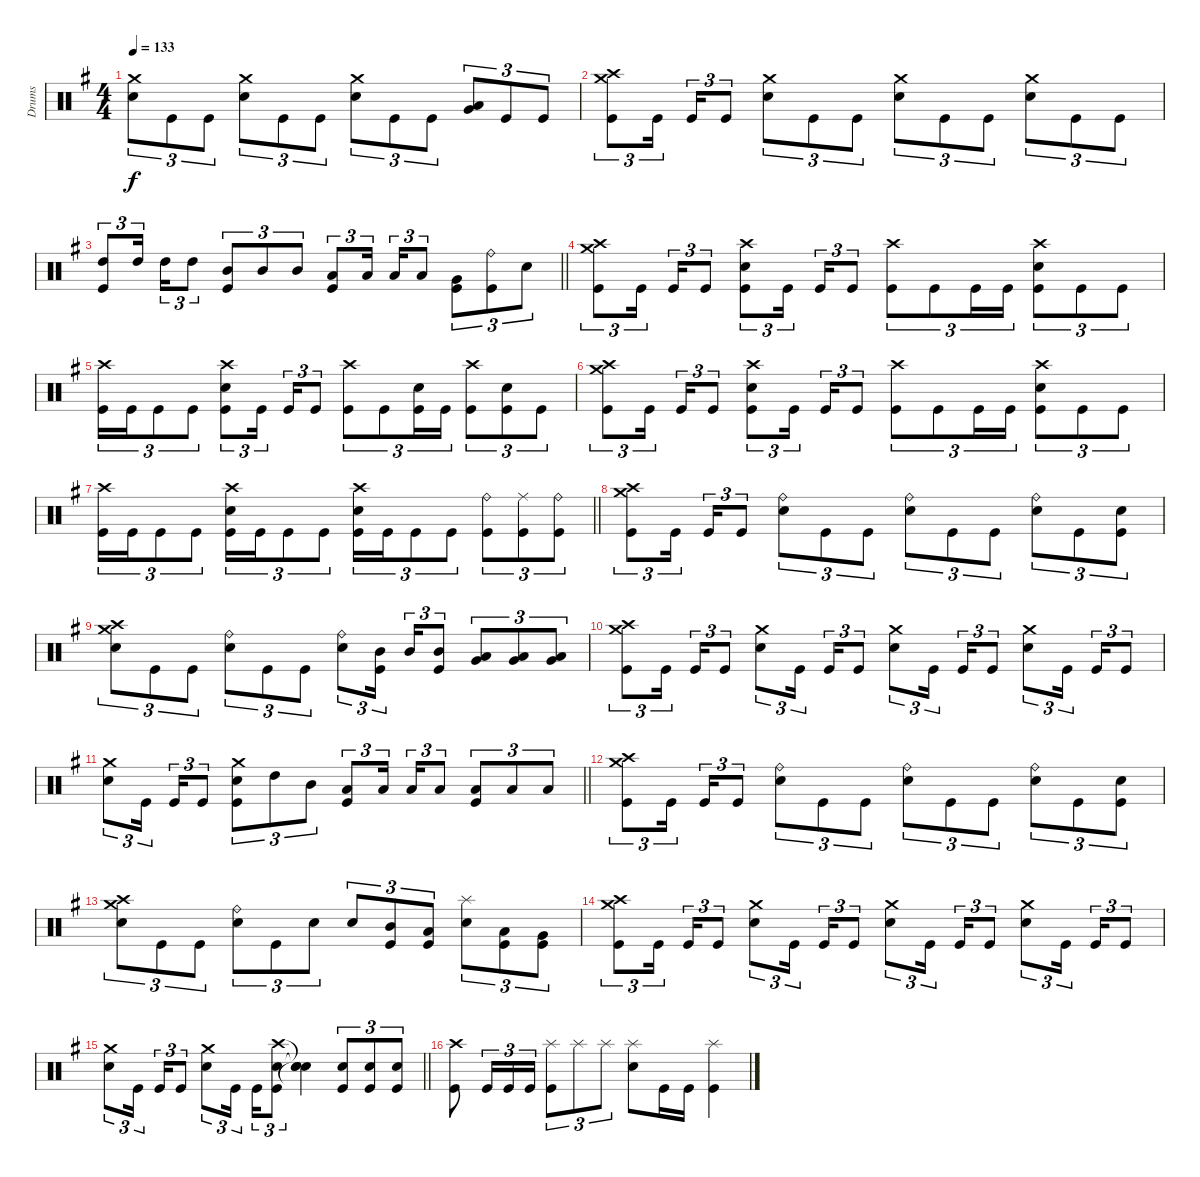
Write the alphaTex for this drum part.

\track ("Drums" "Drums") {instrument percussion}
\staff
\articulation defaults
\ts (4 4)
\tempo 133
\clef neutral
\ks eminor
("Crash medium (hit)" "Electric Snare (hit)").8{tu (3 2) dy f} "Kick (hit)".8{tu (3 2)} "Kick (hit)".8{tu (3 2)} ("Crash medium (hit)" "Electric Snare (hit)").8{tu (3 2)} "Kick (hit)".8{tu (3 2)} "Kick (hit)".8{tu (3 2)} ("Crash medium (hit)" "Electric Snare (hit)").8{tu (3 2)} "Kick (hit)".8{tu (3 2)} "Kick (hit)".8{tu (3 2)} ("Low Floor Tom (hit)" "Very Low Tom (hit)").8{tu (3 2)} "Kick (hit)".8{tu (3 2)} "Kick (hit)".8{tu (3 2)} |
("Crash high (hit)" "Crash medium (hit)" "Kick (hit)").8{tu (3 2)} "Kick (hit)".16{tu (3 2) beam splitsecondary} "Kick (hit)".16{tu (3 2)} "Kick (hit)".8{tu (3 2)} ("Crash medium (hit)" "Electric Snare (hit)").8{tu (3 2)} "Kick (hit)".8{tu (3 2)} "Kick (hit)".8{tu (3 2)} ("Crash medium (hit)" "Electric Snare (hit)").8{tu (3 2)} "Kick (hit)".8{tu (3 2)} "Kick (hit)".8{tu (3 2)} ("Crash medium (hit)" "Electric Snare (hit)").8{tu (3 2)} "Kick (hit)".8{tu (3 2)} "Kick (hit)".8{tu (3 2)} |
\barLineRight lightlight
("High Tom (hit)" "Kick (hit)").8{tu (3 2)} "High Tom (hit)".16{tu (3 2) beam splitsecondary} "High Tom (hit)".16{tu (3 2)} "High Tom (hit)".8{tu (3 2)} ("Mid Tom (hit)" "Kick (hit)").8{tu (3 2)} "Mid Tom (hit)".8{tu (3 2)} "Mid Tom (hit)".8{tu (3 2)} ("Low Tom (hit)" "Kick (hit)").8{tu (3 2)} "Low Tom (hit)".16{tu (3 2) beam splitsecondary} "Low Tom (hit)".16{tu (3 2)} "Low Tom (hit)".8{tu (3 2)} ("Very Low Tom (hit)" "Kick (hit)").8{tu (3 2)} ("Ride (bell)" "Kick (hit)").8{tu (3 2)} "Electric Snare (hit)".8{tu (3 2)} |
("Crash high (hit)" "Crash medium (hit)" "Kick (hit)").8{tu (3 2)} "Kick (hit)".16{tu (3 2) beam splitsecondary} "Kick (hit)".16{tu (3 2)} "Kick (hit)".8{tu (3 2)} ("Crash high (hit)" "Electric Snare (hit)" "Kick (hit)").8{tu (3 2)} "Kick (hit)".16{tu (3 2) beam splitsecondary} "Kick (hit)".16{tu (3 2)} "Kick (hit)".8{tu (3 2)} ("Crash high (hit)" "Kick (hit)").8{tu (3 2)} "Kick (hit)".8{tu (3 2)} "Kick (hit)".16{tu (3 2)} "Kick (hit)".16{tu (3 2)} ("Crash high (hit)" "Electric Snare (hit)" "Kick (hit)").8{tu (3 2)} "Kick (hit)".8{tu (3 2)} "Kick (hit)".8{tu (3 2)} |
("Crash high (hit)" "Kick (hit)").16{tu (3 2)} "Kick (hit)".16{tu (3 2)} "Kick (hit)".8{tu (3 2)} "Kick (hit)".8{tu (3 2)} ("Crash high (hit)" "Electric Snare (hit)" "Kick (hit)").8{tu (3 2)} "Kick (hit)".16{tu (3 2) beam splitsecondary} "Kick (hit)".16{tu (3 2)} "Kick (hit)".8{tu (3 2)} ("Crash high (hit)" "Kick (hit)").8{tu (3 2)} "Kick (hit)".8{tu (3 2)} ("Electric Snare (hit)" "Kick (hit)").16{tu (3 2)} "Kick (hit)".16{tu (3 2)} ("Crash high (hit)" "Kick (hit)").8{tu (3 2)} ("Electric Snare (hit)" "Kick (hit)").8{tu (3 2)} "Kick (hit)".8{tu (3 2)} |
("Crash high (hit)" "Crash medium (hit)" "Kick (hit)").8{tu (3 2)} "Kick (hit)".16{tu (3 2) beam splitsecondary} "Kick (hit)".16{tu (3 2)} "Kick (hit)".8{tu (3 2)} ("Crash high (hit)" "Electric Snare (hit)" "Kick (hit)").8{tu (3 2)} "Kick (hit)".16{tu (3 2) beam splitsecondary} "Kick (hit)".16{tu (3 2)} "Kick (hit)".8{tu (3 2)} ("Crash high (hit)" "Kick (hit)").8{tu (3 2)} "Kick (hit)".8{tu (3 2)} "Kick (hit)".16{tu (3 2)} "Kick (hit)".16{tu (3 2)} ("Crash high (hit)" "Electric Snare (hit)" "Kick (hit)").8{tu (3 2)} "Kick (hit)".8{tu (3 2)} "Kick (hit)".8{tu (3 2)} |
\barLineRight lightlight
("Crash high (hit)" "Kick (hit)").16{tu (3 2)} "Kick (hit)".16{tu (3 2)} "Kick (hit)".8{tu (3 2)} "Kick (hit)".8{tu (3 2)} ("Crash high (hit)" "Electric Snare (hit)" "Kick (hit)").16{tu (3 2)} "Kick (hit)".16{tu (3 2)} "Kick (hit)".8{tu (3 2)} "Kick (hit)".8{tu (3 2)} ("Crash high (hit)" "Electric Snare (hit)" "Kick (hit)").16{tu (3 2)} "Kick (hit)".16{tu (3 2)} "Kick (hit)".8{tu (3 2)} "Kick (hit)".8{tu (3 2)} ("Ride (bell)" "Kick (hit)").8{tu (3 2)} ("Ride (middle)" "Kick (hit)").8{tu (3 2)} ("Ride (bell)" "Kick (hit)").8{tu (3 2)} |
\section ("" "")
("Crash high (hit)" "Crash medium (hit)" "Kick (hit)").8{tu (3 2)} "Kick (hit)".16{tu (3 2) beam splitsecondary} "Kick (hit)".16{tu (3 2)} "Kick (hit)".8{tu (3 2)} ("Ride (bell)" "Electric Snare (hit)").8{tu (3 2)} "Kick (hit)".8{tu (3 2)} "Kick (hit)".8{tu (3 2)} ("Ride (bell)" "Electric Snare (hit)").8{tu (3 2)} "Kick (hit)".8{tu (3 2)} "Kick (hit)".8{tu (3 2)} ("Ride (bell)" "Electric Snare (hit)").8{tu (3 2)} "Kick (hit)".8{tu (3 2)} ("Electric Snare (hit)" "Kick (hit)").8{tu (3 2)} |
("Crash high (hit)" "Crash medium (hit)" "Electric Snare (hit)").8{tu (3 2)} "Kick (hit)".8{tu (3 2)} "Kick (hit)".8{tu (3 2)} ("Ride (bell)" "Electric Snare (hit)").8{tu (3 2)} "Kick (hit)".8{tu (3 2)} "Kick (hit)".8{tu (3 2)} ("Ride (bell)" "Electric Snare (hit)").8{tu (3 2)} ("Mid Tom (hit)" "Kick (hit)").16{tu (3 2) beam splitsecondary} "Mid Tom (hit)".16{tu (3 2)} ("Mid Tom (hit)" "Kick (hit)").8{tu (3 2)} ("Low Tom (hit)" "Very Low Tom (hit)").8{tu (3 2)} ("Low Tom (hit)" "Very Low Tom (hit)").8{tu (3 2)} ("Low Tom (hit)" "Very Low Tom (hit)").8{tu (3 2)} |
("Crash high (hit)" "Crash medium (hit)" "Kick (hit)").8{tu (3 2)} "Kick (hit)".16{tu (3 2) beam splitsecondary} "Kick (hit)".16{tu (3 2)} "Kick (hit)".8{tu (3 2)} ("Crash medium (hit)" "Electric Snare (hit)").8{tu (3 2)} "Kick (hit)".16{tu (3 2) beam splitsecondary} "Kick (hit)".16{tu (3 2)} "Kick (hit)".8{tu (3 2)} ("Crash medium (hit)" "Electric Snare (hit)").8{tu (3 2)} "Kick (hit)".16{tu (3 2) beam splitsecondary} "Kick (hit)".16{tu (3 2)} "Kick (hit)".8{tu (3 2)} ("Crash medium (hit)" "Electric Snare (hit)").8{tu (3 2)} "Kick (hit)".16{tu (3 2) beam splitsecondary} "Kick (hit)".16{tu (3 2)} "Kick (hit)".8{tu (3 2)} |
\barLineRight lightlight
("Crash medium (hit)" "Electric Snare (hit)").8{tu (3 2)} "Kick (hit)".16{tu (3 2) beam splitsecondary} "Kick (hit)".16{tu (3 2)} "Kick (hit)".8{tu (3 2)} ("Crash medium (hit)" "Electric Snare (hit)" "Kick (hit)").8{tu (3 2)} "High Tom (hit)".8{tu (3 2)} "Mid Tom (hit)".8{tu (3 2)} ("Low Tom (hit)" "Kick (hit)").8{tu (3 2)} "Low Tom (hit)".16{tu (3 2) beam splitsecondary} "Low Tom (hit)".16{tu (3 2)} "Low Tom (hit)".8{tu (3 2)} ("Low Tom (hit)" "Kick (hit)").8{tu (3 2)} "Low Tom (hit)".8{tu (3 2)} "Low Tom (hit)".8{tu (3 2)} |
("Crash high (hit)" "Crash medium (hit)" "Kick (hit)").8{tu (3 2)} "Kick (hit)".16{tu (3 2) beam splitsecondary} "Kick (hit)".16{tu (3 2)} "Kick (hit)".8{tu (3 2)} ("Ride (bell)" "Electric Snare (hit)").8{tu (3 2)} "Kick (hit)".8{tu (3 2)} "Kick (hit)".8{tu (3 2)} ("Ride (bell)" "Electric Snare (hit)").8{tu (3 2)} "Kick (hit)".8{tu (3 2)} "Kick (hit)".8{tu (3 2)} ("Ride (bell)" "Electric Snare (hit)").8{tu (3 2)} "Kick (hit)".8{tu (3 2)} ("Electric Snare (hit)" "Kick (hit)").8{tu (3 2)} |
("Crash high (hit)" "Crash medium (hit)" "Electric Snare (hit)").8{tu (3 2)} "Kick (hit)".8{tu (3 2)} "Kick (hit)".8{tu (3 2)} ("Ride (bell)" "Electric Snare (hit)").8{tu (3 2)} "Kick (hit)".8{tu (3 2)} "Electric Snare (hit)".8{tu (3 2)} "Electric Snare (hit)".8{tu (3 2)} ("Mid Tom (hit)" "Kick (hit)").8{tu (3 2)} ("Low Tom (hit)" "Kick (hit)").8{tu (3 2)} ("Splash (hit)" "Electric Snare (hit)").8{tu (3 2)} ("Low Tom (hit)" "Kick (hit)").8{tu (3 2)} ("Very Low Tom (hit)" "Kick (hit)").8{tu (3 2)} |
("Crash high (hit)" "Crash medium (hit)" "Kick (hit)").8{tu (3 2)} "Kick (hit)".16{tu (3 2) beam splitsecondary} "Kick (hit)".16{tu (3 2)} "Kick (hit)".8{tu (3 2)} ("Crash medium (hit)" "Electric Snare (hit)").8{tu (3 2)} "Kick (hit)".16{tu (3 2) beam splitsecondary} "Kick (hit)".16{tu (3 2)} "Kick (hit)".8{tu (3 2)} ("Crash medium (hit)" "Electric Snare (hit)").8{tu (3 2)} "Kick (hit)".16{tu (3 2) beam splitsecondary} "Kick (hit)".16{tu (3 2)} "Kick (hit)".8{tu (3 2)} ("Crash medium (hit)" "Electric Snare (hit)").8{tu (3 2)} "Kick (hit)".16{tu (3 2) beam splitsecondary} "Kick (hit)".16{tu (3 2)} "Kick (hit)".8{tu (3 2)} |
\barLineRight lightlight
("Crash medium (hit)" "Electric Snare (hit)").8{tu (3 2)} "Kick (hit)".16{tu (3 2) beam splitsecondary} "Kick (hit)".16{tu (3 2)} "Kick (hit)".8{tu (3 2)} ("Crash medium (hit)" "Electric Snare (hit)").8{tu (3 2)} "Kick (hit)".16{tu (3 2) beam splitsecondary} "Kick (hit)".16{tu (3 2)} ("Crash high (hit)" "Electric Snare (hit)" "Kick (hit)").8{tu (3 2)} ("Snare (hit)"{t} "Electric Snare (hit)"{t} "Snare (hit)"{t}).4 ("Electric Snare (hit)" "Kick (hit)").8{tu (3 2)} ("Electric Snare (hit)" "Kick (hit)").8{tu (3 2)} ("Electric Snare (hit)" "Kick (hit)").8{tu (3 2)} |
\section ("" "")
("Crash high (hit)" "Kick (hit)").8 "Kick (hit)".16{tu (3 2)} "Kick (hit)".16{tu (3 2)} "Kick (hit)".16{tu (3 2)} ("Splash (hit)" "Kick (hit)").8{tu (3 2)} "Splash (hit)".8{tu (3 2)} "Splash (hit)".8{tu (3 2)} ("Splash (hit)" "Electric Snare (hit)").8 "Kick (hit)".16 "Kick (hit)".16 ("Splash (hit)" "Kick (hit)").4
